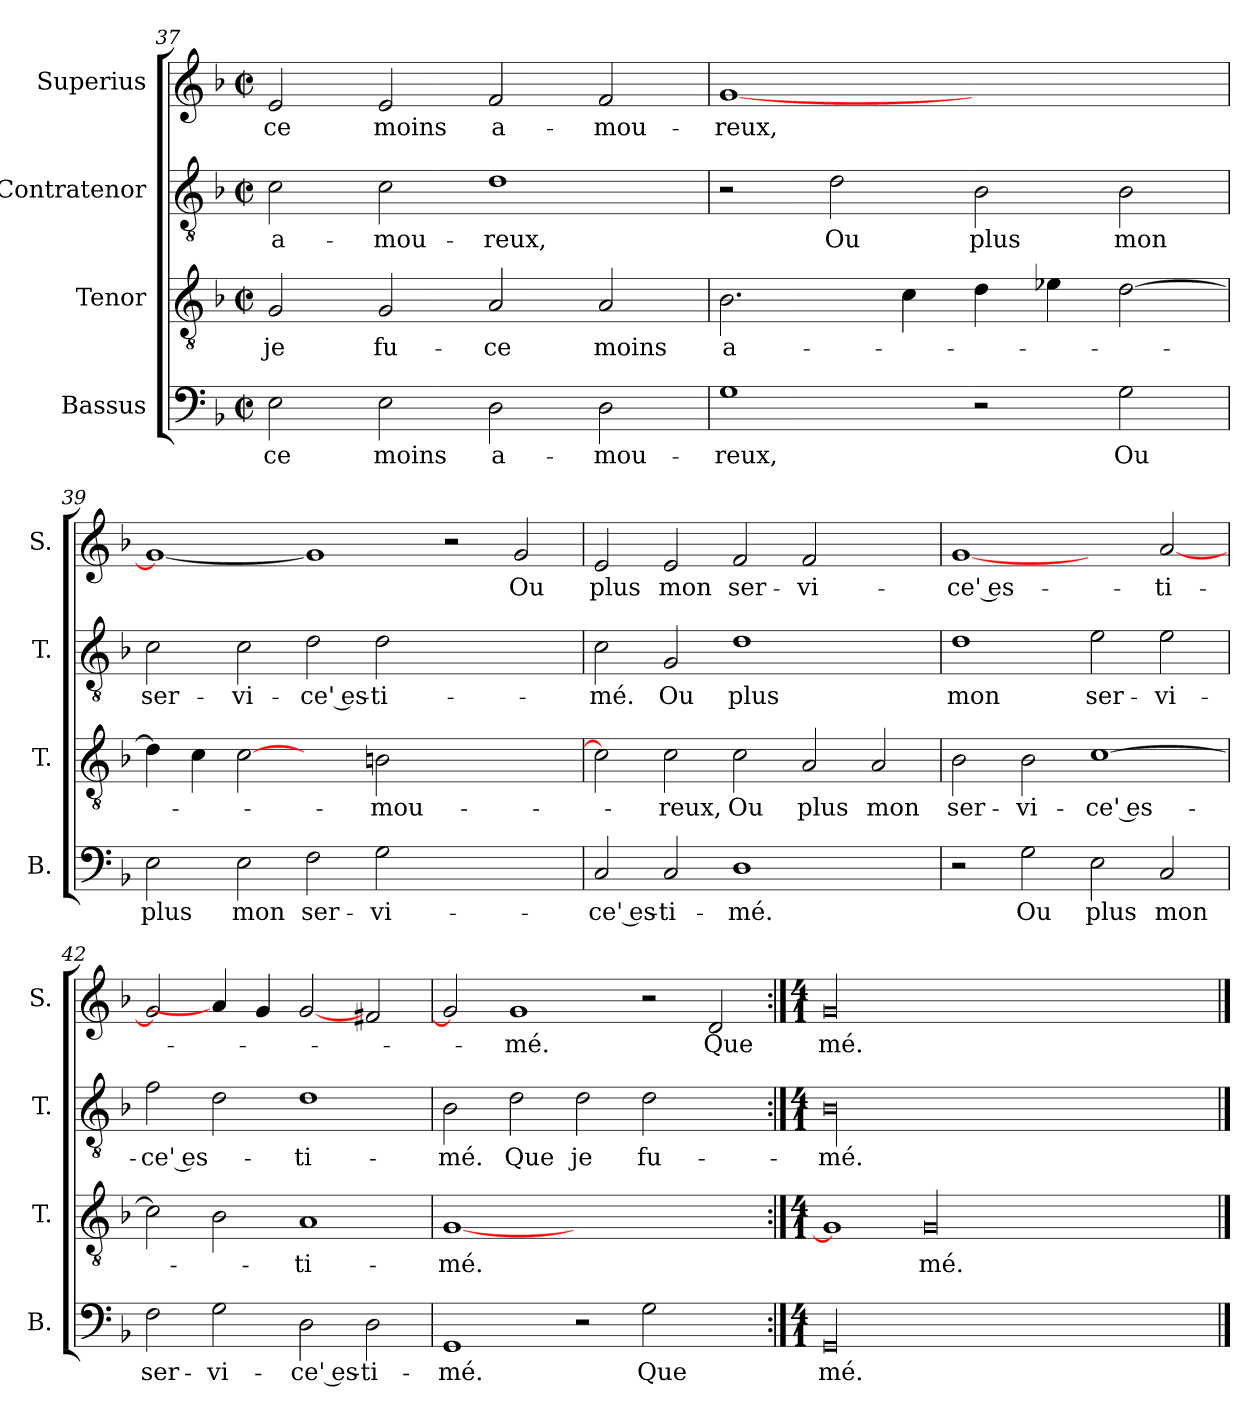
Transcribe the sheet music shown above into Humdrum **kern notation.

**kern	**text	**kern	**text	**kern	**text	**kern	**text
*part4	*part4	*part3	*part3	*part2	*part2	*part1	*part1
*staff4	*staff4	*staff3	*staff3	*staff2	*staff2	*staff1	*staff1
*I"Bassus	*	*I"Tenor	*	*I"Contratenor	*	*I"Superius	*
*I'B.	*	*I'T.	*	*I'T.	*	*I'S.	*
*clefF4	*	*clefGv2	*	*clefGv2	*	*clefG2	*
*k[b-]	*	*k[b-]	*	*k[b-]	*	*k[b-]	*
*F:	*	*F:	*	*F:	*	*F:	*
*M2/2	*	*M2/2	*	*M2/2	*	*M2/2	*
*met(c|)	*	*met(c|)	*	*met(c|)	*	*met(c|)	*
=37	=37	=37	=37	=37	=37	=37	=37
2E\	-ce	2G/	je	2c\	a-	2e/	-ce
2E\	moins	2G/	fu-	2c\	-mou-	2e/	moins
2D\	a-	2A/	-ce	1d\	-reux,	2f/	a-
2D\	-mou-	2A/	moins	.	.	2f/	-mou-
=38	=38	=38	=38	=38	=38	=38	=38
1G\	-reux,	2.B-\	a-	2r	.	[1g/	-reux,
.	.	.	.	2d\	Ou	.	.
.	.	4c\	.	.	.	.	.
2r	.	4d\	.	2B-\	plus	1ryy	.
.	.	4e-X\	.	.	.	.	.
2G\	Ou	[2d\	.	2B-\	mon	.	.
=39	=39	=39	=39	=39	=39	=39	=39
2E\	plus	4d\]	.	2c\	ser-	1g/_	.
.	.	4c\	.	.	.	.	.
2E\	mon	[2c\	.	2c\	-vi-	.	.
2F\	ser-	2ryy	.	2d\	-ce' es-	1g/]	.
2G\	-vi-	2Bn\	-mou-	2d\	-ti-	.	.
1ryy	.	1ryy	.	1ryy	.	2r	.
.	.	.	.	.	.	2g/	Ou
=40	=40	=40	=40	=40	=40	=40	=40
2C/	-ce' es-	2c\]	.	2c\	-mé.	2e/	plus
2C/	-ti-	2c\	-reux,	2G/	Ou	2e/	mon
1D\	-mé.	2c\	Ou	1d\	plus	2f/	ser-
.	.	2A/	plus	.	.	2f/	-vi-
2ryy	.	2A/	mon	2ryy	.	2ryy	.
!!LO:LB:g=z
=41	=41	=41	=41	=41	=41	=41	=41
2r	.	2B-\	ser-	1d\	mon	[1g/	-ce' es-
2G\	Ou	2B-\	-vi-	.	.	.	.
2E\	plus	[1c\	-ce' es-	2e\	ser-	2ryy	.
2C/	mon	.	.	2e\	-vi-	[2a/	-ti-
=42	=42	=42	=42	=42	=42	=42	=42
2F\	ser-	2c\]	.	2f\	-ce' es-	2g/]	.
2G\	-vi-	2B-\	.	2d\	.	4a/]	.
.	.	.	.	.	.	4g/	.
2D\	-ce' es-	1A/	-ti-	1d\	-ti-	[2g/	.
2D\	-ti-	.	.	.	.	2f#X/	.
=43	=43	=43	=43	=43	=43	=43	=43
1GG/	-mé.	[1G/	-mé.	2B-\	-mé.	2g/]	.
.	.	.	.	2d\	Que	1g/	-mé.
2r	.	1.ryy	.	2d\	je	.	.
2G\	Que	.	.	2d\	fu-	2r	.
2ryy	.	.	.	2ryy	.	2d/	Que
=44:|!	=44:|!	=44:|!	=44:|!	=44:|!	=44:|!	=44:|!	=44:|!
*M4/1	*	*M4/1	*	*M4/1	*	*M4/1	*
00GG/	mé.	1G/]	.	00B-\	-mé.	00g/	mé.
.	.	00G/	mé.	.	.	.	.
1ryy	.	.	.	1ryy	.	1ryy	.
==	==	==	==	==	==	==	==
*-	*-	*-	*-	*-	*-	*-	*-
